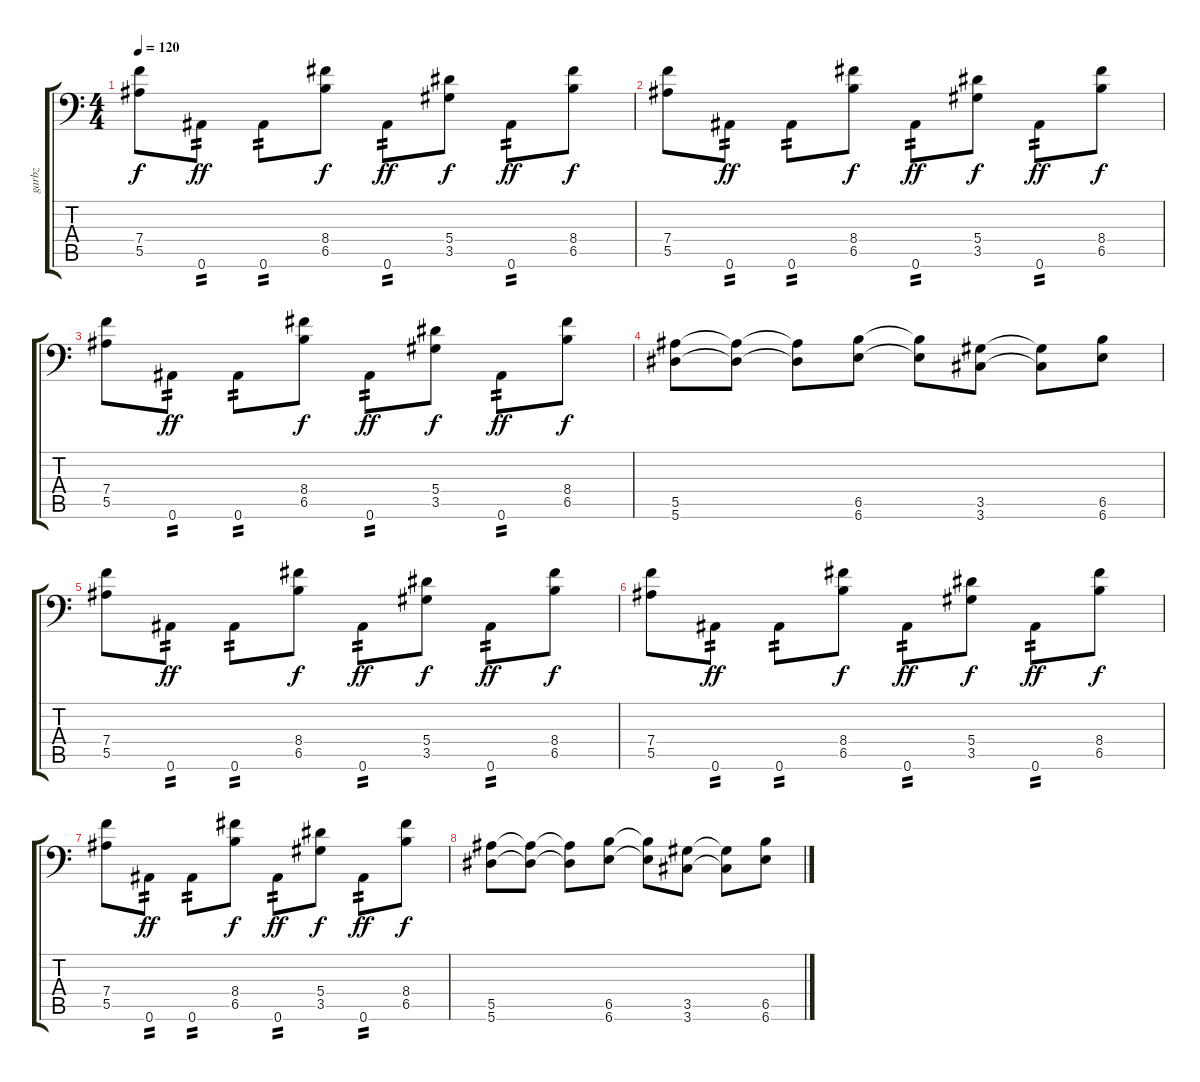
\track ("garbz" "garbz") {instrument distortionguitar}
\staff {score tabs}
\tuning (C4 G3 Eb3 Bb2 F2 Bb1) {hide}
\ts (4 4)
\tempo 120
\clef f4
\ks c
(7.4 5.5).8{dy f} 0.6.8{tp 2 dy ff} 0.6.8{tp 2} (8.4 6.5).8{dy f} 0.6.8{tp 2 dy ff} (5.4 3.5).8{dy f} 0.6.8{tp 2 dy ff} (8.4 6.5).8{dy f} |
(7.4 5.5).8 0.6.8{tp 2 dy ff} 0.6.8{tp 2} (8.4 6.5).8{dy f} 0.6.8{tp 2 dy ff} (5.4 3.5).8{dy f} 0.6.8{tp 2 dy ff} (8.4 6.5).8{dy f} |
(7.4 5.5).8 0.6.8{tp 2 dy ff} 0.6.8{tp 2} (8.4 6.5).8{dy f} 0.6.8{tp 2 dy ff} (5.4 3.5).8{dy f} 0.6.8{tp 2 dy ff} (8.4 6.5).8{dy f} |
(5.5 5.6).8 (5.5{t} 5.6{t}).8 (5.5{t} 5.6{t}).8 (6.5 6.6).8 (6.5{t} 6.6{t}).8 (3.5 3.6).8 (3.5{t} 3.6{t}).8 (6.5 6.6).8 |
(7.4 5.5).8 0.6.8{tp 2 dy ff} 0.6.8{tp 2} (8.4 6.5).8{dy f} 0.6.8{tp 2 dy ff} (5.4 3.5).8{dy f} 0.6.8{tp 2 dy ff} (8.4 6.5).8{dy f} |
(7.4 5.5).8 0.6.8{tp 2 dy ff} 0.6.8{tp 2} (8.4 6.5).8{dy f} 0.6.8{tp 2 dy ff} (5.4 3.5).8{dy f} 0.6.8{tp 2 dy ff} (8.4 6.5).8{dy f} |
(7.4 5.5).8 0.6.8{tp 2 dy ff} 0.6.8{tp 2} (8.4 6.5).8{dy f} 0.6.8{tp 2 dy ff} (5.4 3.5).8{dy f} 0.6.8{tp 2 dy ff} (8.4 6.5).8{dy f} |
(5.5 5.6).8 (5.5{t} 5.6{t}).8 (5.5{t} 5.6{t}).8 (6.5 6.6).8 (6.5{t} 6.6{t}).8 (3.5 3.6).8 (3.5{t} 3.6{t}).8 (6.5 6.6).8
